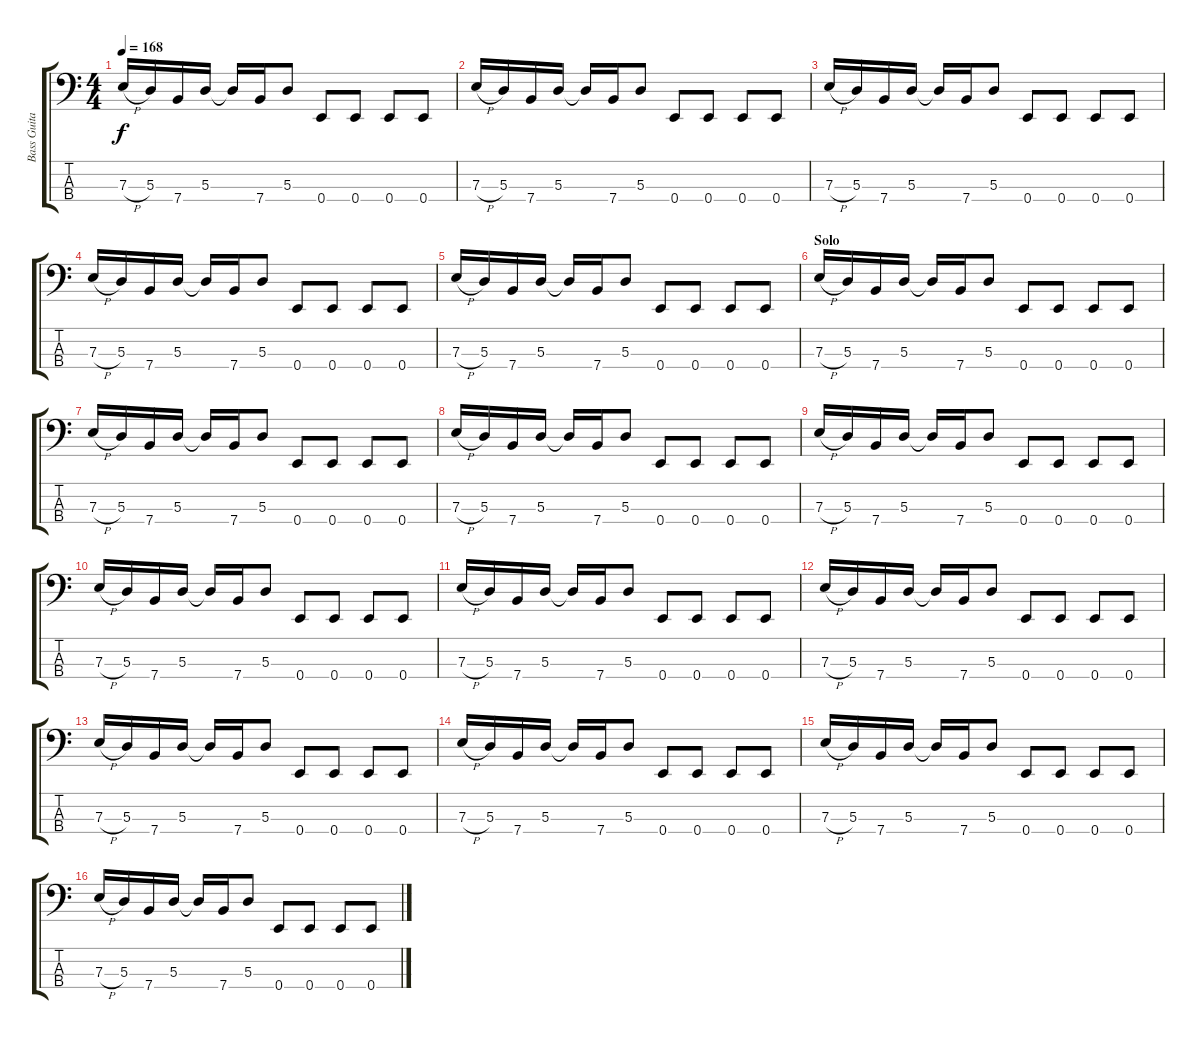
\track ("Bass Guitar" "Bass Guita") {instrument electricbassfinger}
\staff {score tabs}
\tuning (G2 D2 A1 E1) {hide}
\ts (4 4)
\tempo 168
\clef f4
\ks c
7.3{h}.16{dy f} 5.3.16 7.4.16 5.3.16 5.3{t}.16 7.4.16 5.3.8 0.4.8 0.4.8 0.4.8 0.4.8 |
7.3{h}.16 5.3.16 7.4.16 5.3.16 5.3{t}.16 7.4.16 5.3.8 0.4.8 0.4.8 0.4.8 0.4.8 |
7.3{h}.16 5.3.16 7.4.16 5.3.16 5.3{t}.16 7.4.16 5.3.8 0.4.8 0.4.8 0.4.8 0.4.8 |
7.3{h}.16 5.3.16 7.4.16 5.3.16 5.3{t}.16 7.4.16 5.3.8 0.4.8 0.4.8 0.4.8 0.4.8 |
7.3{h}.16 5.3.16 7.4.16 5.3.16 5.3{t}.16 7.4.16 5.3.8 0.4.8 0.4.8 0.4.8 0.4.8 |
\section ("" "Solo")
7.3{h}.16 5.3.16 7.4.16 5.3.16 5.3{t}.16 7.4.16 5.3.8 0.4.8 0.4.8 0.4.8 0.4.8 |
7.3{h}.16 5.3.16 7.4.16 5.3.16 5.3{t}.16 7.4.16 5.3.8 0.4.8 0.4.8 0.4.8 0.4.8 |
7.3{h}.16 5.3.16 7.4.16 5.3.16 5.3{t}.16 7.4.16 5.3.8 0.4.8 0.4.8 0.4.8 0.4.8 |
7.3{h}.16 5.3.16 7.4.16 5.3.16 5.3{t}.16 7.4.16 5.3.8 0.4.8 0.4.8 0.4.8 0.4.8 |
7.3{h}.16 5.3.16 7.4.16 5.3.16 5.3{t}.16 7.4.16 5.3.8 0.4.8 0.4.8 0.4.8 0.4.8 |
7.3{h}.16 5.3.16 7.4.16 5.3.16 5.3{t}.16 7.4.16 5.3.8 0.4.8 0.4.8 0.4.8 0.4.8 |
7.3{h}.16 5.3.16 7.4.16 5.3.16 5.3{t}.16 7.4.16 5.3.8 0.4.8 0.4.8 0.4.8 0.4.8 |
7.3{h}.16 5.3.16 7.4.16 5.3.16 5.3{t}.16 7.4.16 5.3.8 0.4.8 0.4.8 0.4.8 0.4.8 |
7.3{h}.16 5.3.16 7.4.16 5.3.16 5.3{t}.16 7.4.16 5.3.8 0.4.8 0.4.8 0.4.8 0.4.8 |
7.3{h}.16 5.3.16 7.4.16 5.3.16 5.3{t}.16 7.4.16 5.3.8 0.4.8 0.4.8 0.4.8 0.4.8 |
7.3{h}.16 5.3.16 7.4.16 5.3.16 5.3{t}.16 7.4.16 5.3.8 0.4.8 0.4.8 0.4.8 0.4.8
